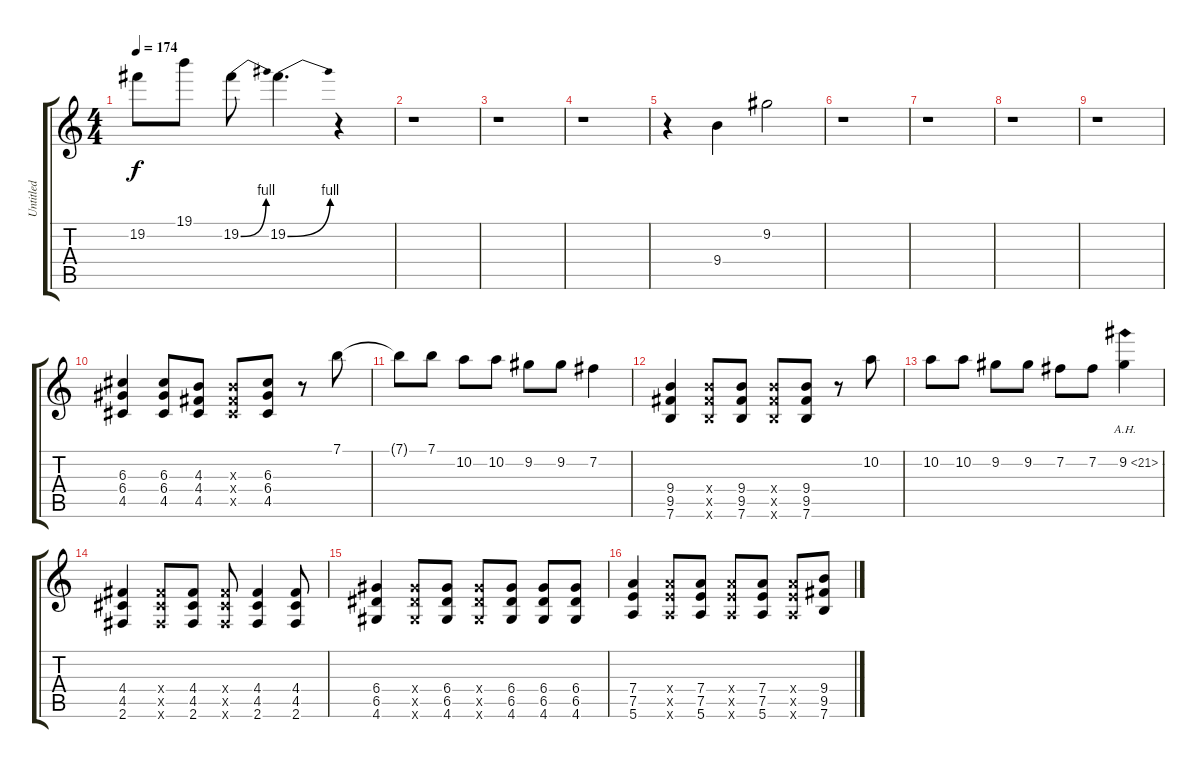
\track ("Untitled" "Untitled") {instrument overdrivenguitar}
\staff {score tabs}
\tuning (E4 B3 G3 D3 A2 E2) {hide}
\ts (4 4)
\tempo 174
\clef g2
\ks c
19.2{t}.8{dy f} 19.1.8 19.2{be (bend 0 0 60 4)}.8 19.2{be (bend 0 0 60 4)}.4{d} r.4 |
r.1 |
r.1 |
r.1 |
r.4 9.4.4 9.2.2 |
r.1 |
r.1 |
r.1 |
r.1 |
(6.3 6.4 4.5).4 (6.3 6.4 4.5).8 (4.3 4.4 4.5).8 (4.3{x} 4.4{x} 4.5{x}).8 (6.3 6.4 4.5).8 r.8 7.1.8 |
7.1{t}.8 7.1.8 10.2.8 10.2.8 9.2.8 9.2.8 7.2.4 |
(9.4 9.5 7.6).4 (9.4{x} 9.5{x} 7.6{x}).8 (9.4 9.5 7.6).8 (9.4{x} 9.5{x} 7.6{x}).8 (9.4 9.5 7.6).8 r.8 10.2.8 |
10.2.8 10.2.8 9.2.8 9.2.8 7.2.8 7.2.8 9.2{ah 12}.4 |
(4.4 4.5 2.6).4 (4.4{x} 4.5{x} 2.6{x}).8 (4.4 4.5 2.6).8 (4.4{x} 4.5{x} 2.6{x}).8 (4.4 4.5 2.6).4 (4.4 4.5 2.6).8 |
(6.4 6.5 4.6).4 (6.4{x} 6.5{x} 4.6{x}).8 (6.4 6.5 4.6).8 (6.4{x} 6.5{x} 4.6{x}).8 (6.4 6.5 4.6).8 (6.4 6.5 4.6).8 (6.4 6.5 4.6).8 |
(7.4 7.5 5.6).4 (7.4{x} 7.5{x} 5.6{x}).8 (7.4 7.5 5.6).8 (7.4{x} 7.5{x} 5.6{x}).8 (7.4 7.5 5.6).8 (7.4{x} 7.5{x} 5.6{x}).8 (9.4 9.5 7.6).8
